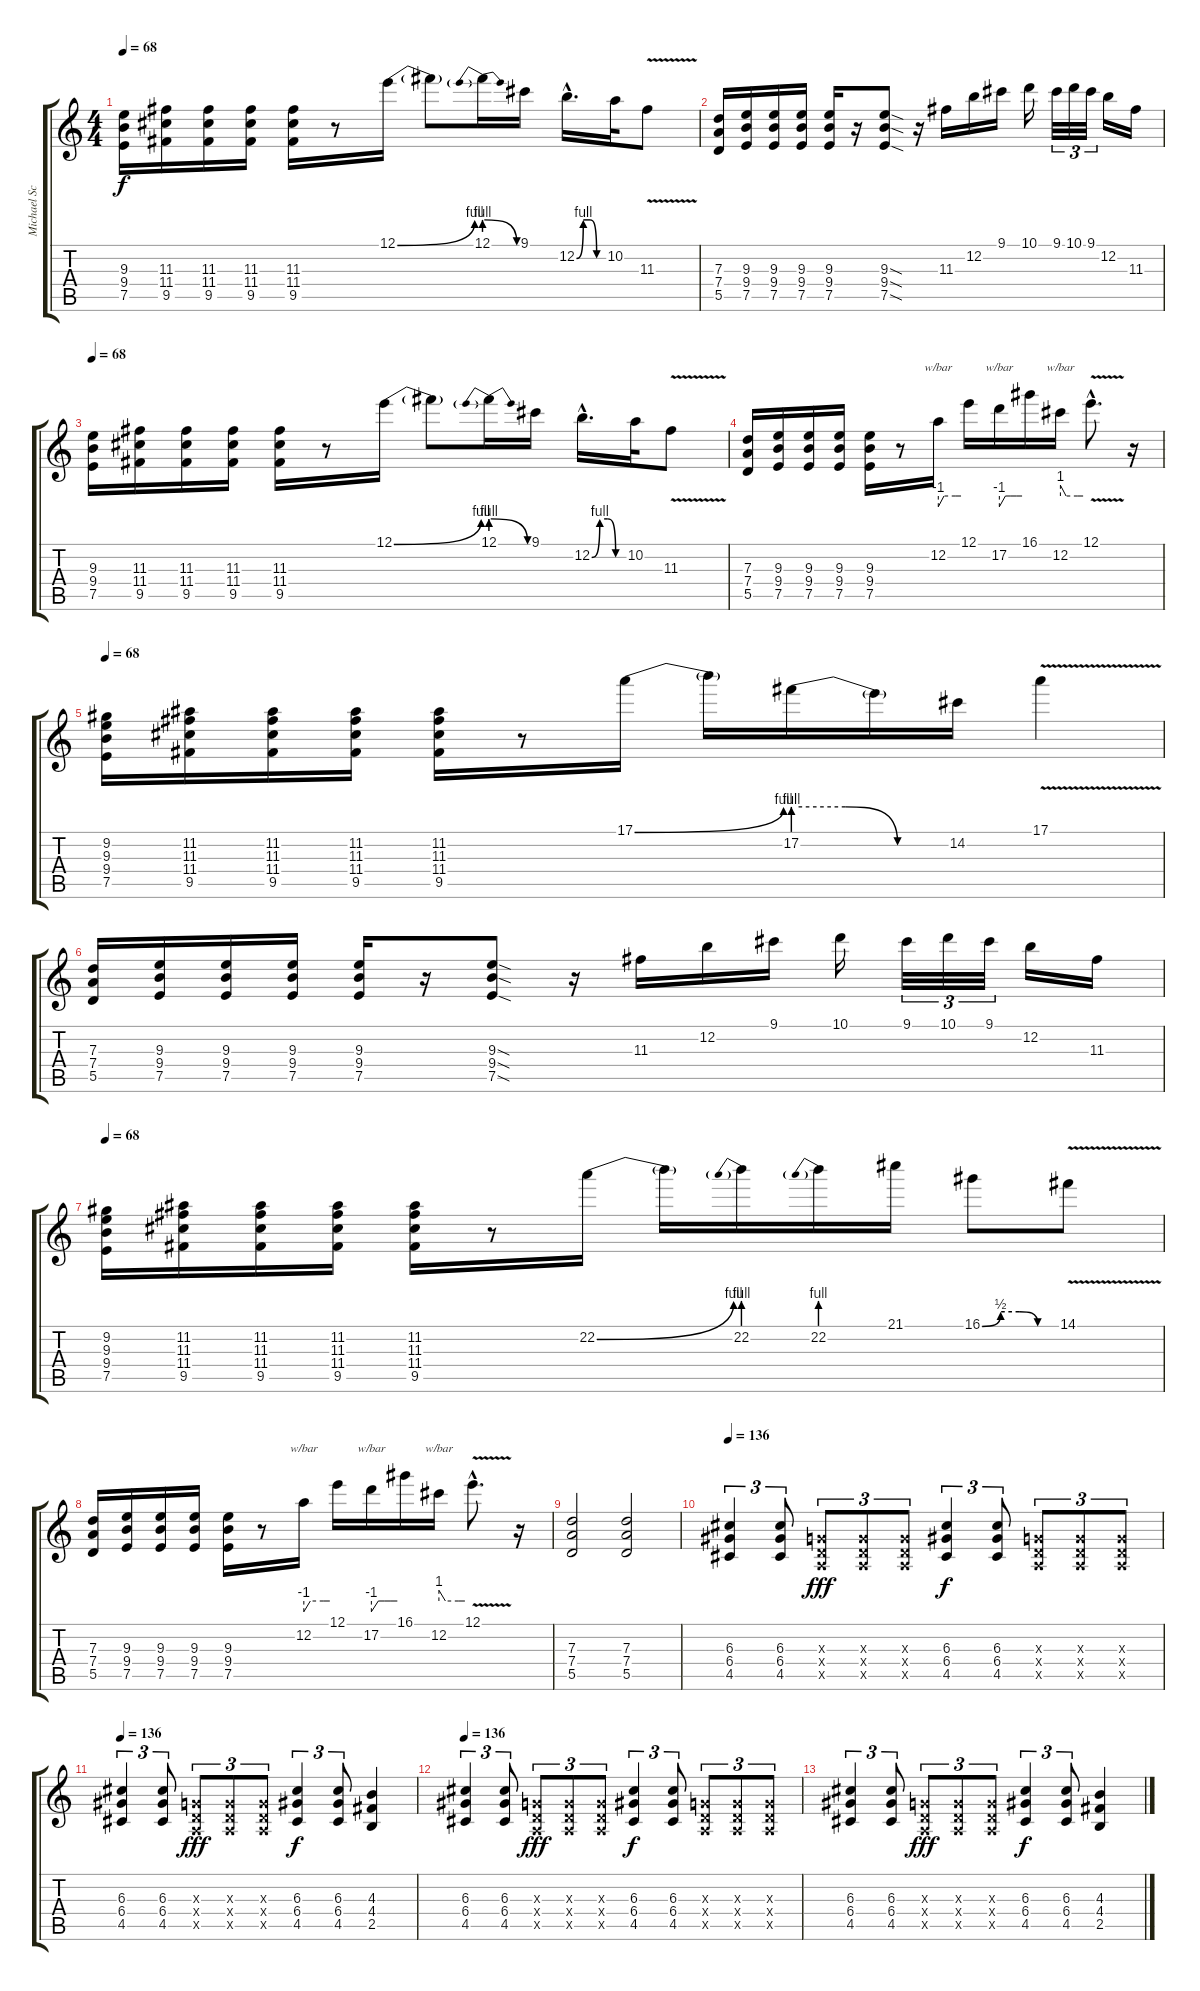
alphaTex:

\track ("Michael Schenker" "Michael Sc") {instrument distortionguitar}
\staff {score tabs}
\tuning (E4 B3 G3 D3 A2 E2) {hide}
\ts (4 4)
\tempo 68
\clef g2
\ks c
(9.3 9.4 7.5).16{dy f} (11.3 11.4 9.5).16 (11.3 11.4 9.5).16 (11.3 11.4 9.5).16 (11.3 11.4 9.5).16 r.8 12.1{be (bend 0 0 60 4)}.16 12.1{t}.8 12.1{be (prebendrelease 0 4 60 0)}.16 9.1.16 12.2{be (custom 0 0 15 4 30 4 45 0 60 0) hac}.16{d} 10.2.32 11.3{v}.8 |
(7.3 7.4 5.5).16 (9.3 9.4 7.5).16 (9.3 9.4 7.5).16 (9.3 9.4 7.5).16 (9.3 9.4 7.5).16 r.16 (9.3{sod} 9.4{sod} 7.5{sod}).8 r.16 11.3.16 12.2.16 9.1.16 10.1.16 9.1.32{tu (3 2)} 10.1.32{tu (3 2)} 9.1.32{tu (3 2)} 12.2.16 11.3.16 |
\tempo 68
(9.3 9.4 7.5).16 (11.3 11.4 9.5).16 (11.3 11.4 9.5).16 (11.3 11.4 9.5).16 (11.3 11.4 9.5).16 r.8 12.1{be (bend 0 0 60 4)}.16 12.1{t}.8 12.1{be (prebendrelease 0 4 60 0)}.16 9.1.16 12.2{be (custom 0 0 15 4 30 4 45 0 60 0) hac}.16{d} 10.2.32 11.3{v}.8 |
(7.3 7.4 5.5).16 (9.3 9.4 7.5).16 (9.3 9.4 7.5).16 (9.3 9.4 7.5).16 (9.3 9.4 7.5).16 r.8 12.2.16{tbe (custom default 0 -4 15 0 45 0 60 0)} 12.1.16 17.2.16{tbe (custom default 0 -4 16 0 30 0 45 0 60 0)} 16.1.16 12.2.16{tbe (custom default 0 4 15 0 45 0 60 0)} 12.1{v hac}.8{d} r.16 |
\tempo 68
(9.2 9.3 9.4 7.5).16 (11.2 11.3 11.4 9.5).16 (11.2 11.3 11.4 9.5).16 (11.2 11.3 11.4 9.5).16 (11.2 11.3 11.4 9.5).16 r.8 17.1{be (bend 0 0 60 4)}.16 17.1{t}.16 17.2{be (custom 0 4 20 4 40 0 60 0)}.16 17.2{t}.16 14.2.16 17.1{v}.4 |
(7.3 7.4 5.5).16 (9.3 9.4 7.5).16 (9.3 9.4 7.5).16 (9.3 9.4 7.5).16 (9.3 9.4 7.5).16 r.16 (9.3{sod} 9.4{sod} 7.5{sod}).8 r.16 11.3.16 12.2.16 9.1.16 10.1.16 9.1.32{tu (3 2)} 10.1.32{tu (3 2)} 9.1.32{tu (3 2)} 12.2.16 11.3.16 |
\tempo 68
(9.2 9.3 9.4 7.5).16 (11.2 11.3 11.4 9.5).16 (11.2 11.3 11.4 9.5).16 (11.2 11.3 11.4 9.5).16 (11.2 11.3 11.4 9.5).16 r.8 22.2{be (bend 0 0 60 4)}.16 22.2{t}.16 22.2{be (prebend 0 4 60 4)}.16 22.2{be (prebend 0 4 60 4)}.16 21.1.16 16.1{be (custom 0 0 15 2 30 2 45 0 60 0)}.8 14.1{v}.8 |
(7.3 7.4 5.5).16 (9.3 9.4 7.5).16 (9.3 9.4 7.5).16 (9.3 9.4 7.5).16 (9.3 9.4 7.5).16 r.8 12.2.16{tbe (custom default 0 -4 15 0 45 0 60 0)} 12.1.16 17.2.16{tbe (custom default 0 -4 16 0 30 0 45 0 60 0)} 16.1.16 12.2.16{tbe (custom default 0 4 15 0 45 0 60 0)} 12.1{v hac}.8{d} r.16 |
(7.3 7.4 5.5).2 (7.3 7.4 5.5).2 |
\tempo 136
(6.3 6.4 4.5).4{tu (3 2)} (6.3 6.4 4.5).8{tu (3 2)} (0.3{x} 0.4{x} 0.5{x}).8{tu (3 2) dy fff} (0.3{x} 0.4{x} 0.5{x}).8{tu (3 2)} (0.3{x} 0.4{x} 0.5{x}).8{tu (3 2)} (6.3 6.4 4.5).4{tu (3 2) dy f} (6.3 6.4 4.5).8{tu (3 2)} (0.3{x} 0.4{x} 0.5{x}).8{tu (3 2)} (0.3{x} 0.4{x} 0.5{x}).8{tu (3 2)} (0.3{x} 0.4{x} 0.5{x}).8{tu (3 2)} |
\tempo 136
(6.3 6.4 4.5).4{tu (3 2)} (6.3 6.4 4.5).8{tu (3 2)} (0.3{x} 0.4{x} 0.5{x}).8{tu (3 2) dy fff} (0.3{x} 0.4{x} 0.5{x}).8{tu (3 2)} (0.3{x} 0.4{x} 0.5{x}).8{tu (3 2)} (6.3 6.4 4.5).4{tu (3 2) dy f} (6.3 6.4 4.5).8{tu (3 2)} (4.3 4.4 2.5).4 |
\tempo 136
(6.3 6.4 4.5).4{tu (3 2) volume 0} (6.3 6.4 4.5).8{tu (3 2)} (0.3{x} 0.4{x} 0.5{x}).8{tu (3 2) dy fff} (0.3{x} 0.4{x} 0.5{x}).8{tu (3 2)} (0.3{x} 0.4{x} 0.5{x}).8{tu (3 2)} (6.3 6.4 4.5).4{tu (3 2) dy f} (6.3 6.4 4.5).8{tu (3 2)} (0.3{x} 0.4{x} 0.5{x}).8{tu (3 2)} (0.3{x} 0.4{x} 0.5{x}).8{tu (3 2)} (0.3{x} 0.4{x} 0.5{x}).8{tu (3 2)} |
(6.3 6.4 4.5).4{tu (3 2)} (6.3 6.4 4.5).8{tu (3 2)} (0.3{x} 0.4{x} 0.5{x}).8{tu (3 2) dy fff} (0.3{x} 0.4{x} 0.5{x}).8{tu (3 2)} (0.3{x} 0.4{x} 0.5{x}).8{tu (3 2)} (6.3 6.4 4.5).4{tu (3 2) dy f} (6.3 6.4 4.5).8{tu (3 2)} (4.3 4.4 2.5).4
